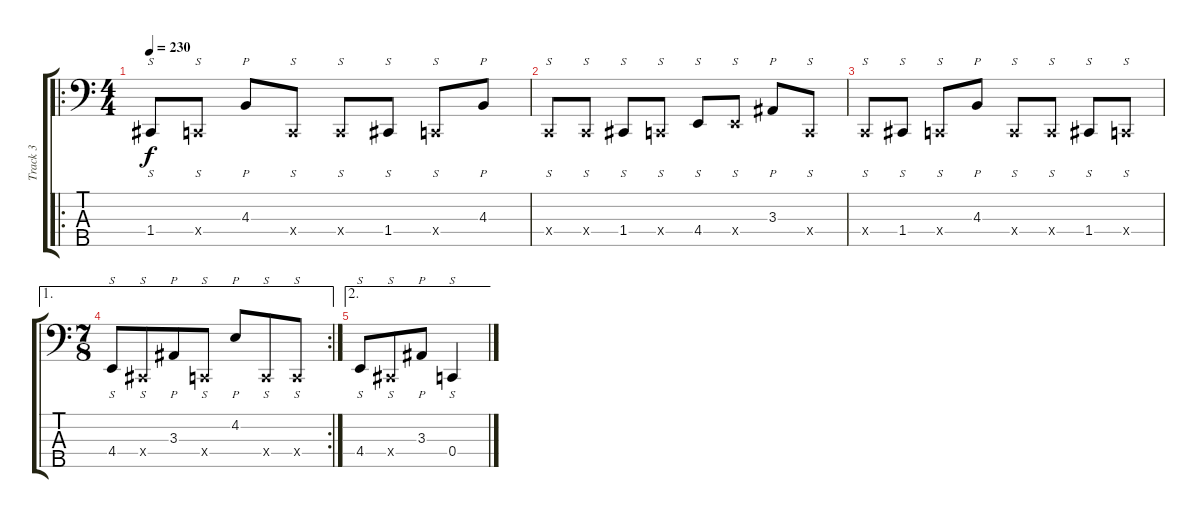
\track ("Track 3" "Track 3") {instrument electricbasspick}
\staff {score tabs}
\tuning (F2 C2 G1 C1 G0) {hide}
\ro
\ts (4 4)
\tempo 230
\clef f4
\ks c
1.4.8{s dy f instrument slapbass1} 0.4{x}.8{s} 4.3.8{p} 0.4{x}.8{s} 0.4{x}.8{s} 1.4.8{s} 0.4{x}.8{s} 4.3.8{p} |
0.4{x}.8{s} 0.4{x}.8{s} 1.4.8{s} 0.4{x}.8{s} 4.4.8{s} 4.4{x}.8{s} 3.3.8{p} 0.4{x}.8{s} |
0.4{x}.8{s} 1.4.8{s} 0.4{x}.8{s} 4.3.8{p} 0.4{x}.8{s} 0.4{x}.8{s} 1.4.8{s} 0.4{x}.8{s} |
\ae 1
\rc 2
\ts (7 8)
4.4.8{s} 1.4{x}.8{s} 3.3.8{p} 0.4{x}.8{s} 4.2.8{p} 0.4{x}.8{s} 0.4{x}.8{s} |
\ae 2
4.4.8{s} 1.4{x}.8{s} 3.3.8{p} 0.4.4{s}
